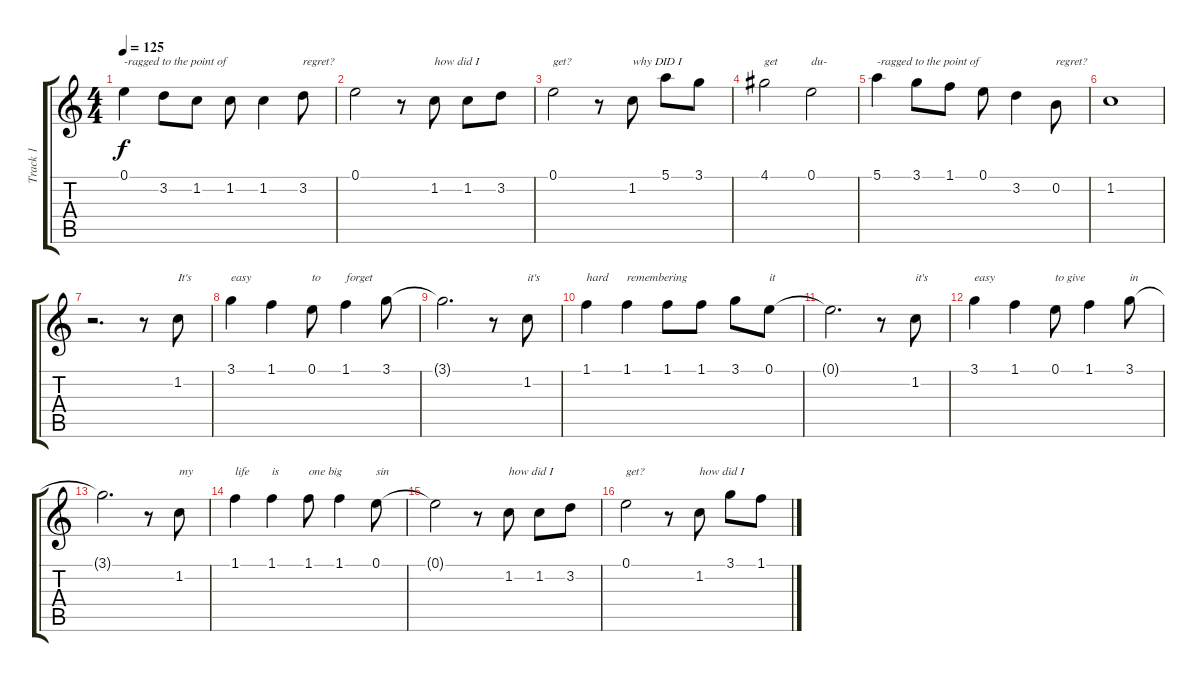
\track ("Track 1" "Track 1") {instrument acousticguitarnylon}
\staff {score tabs}
\tuning (E4 B3 G3 D3 A2 E2) {hide}
\ts (4 4)
\tempo 125
\clef g2
\ks c
0.1.4{txt "-ragged to the point of" dy f} 3.2.8 1.2.8 1.2.8 1.2.4 3.2.8{txt "regret?"} |
0.1.2 r.8 1.2.8{txt "how did I"} 1.2.8 3.2.8 |
0.1.2{txt "get?"} r.8 1.2.8{txt "why DID I"} 5.1.8 3.1.8 |
4.1.2{txt "get"} 0.1.2{txt "du-"} |
5.1.4{txt "-ragged to the point of"} 3.1.8 1.1.8 0.1.8 3.2.4 0.2.8{txt "regret?"} |
1.2.1 |
r.2{d} r.8 1.2.8{txt "It's"} |
3.1.4{txt "easy"} 1.1.4 0.1.8{txt "to"} 1.1.4{txt "forget"} 3.1.8 |
3.1{t}.2{d} r.8 1.2.8{txt "it's"} |
1.1.4{txt "hard"} 1.1.4{txt "remembering "} 1.1.8 1.1.8 3.1.8 0.1.8{txt "it"} |
0.1{t}.2{d} r.8 1.2.8{txt "it's"} |
3.1.4{txt "easy"} 1.1.4 0.1.8{txt "to give"} 1.1.4 3.1.8{txt "in"} |
3.1{t}.2{d} r.8 1.2.8{txt "my"} |
1.1.4{txt "life"} 1.1.4{txt "is"} 1.1.8{txt "one big"} 1.1.4 0.1.8{txt "sin"} |
0.1{t}.2 r.8 1.2.8{txt "how did I"} 1.2.8 3.2.8 |
0.1.2{txt "get?"} r.8 1.2.8{txt "how did I"} 3.1.8 1.1.8
